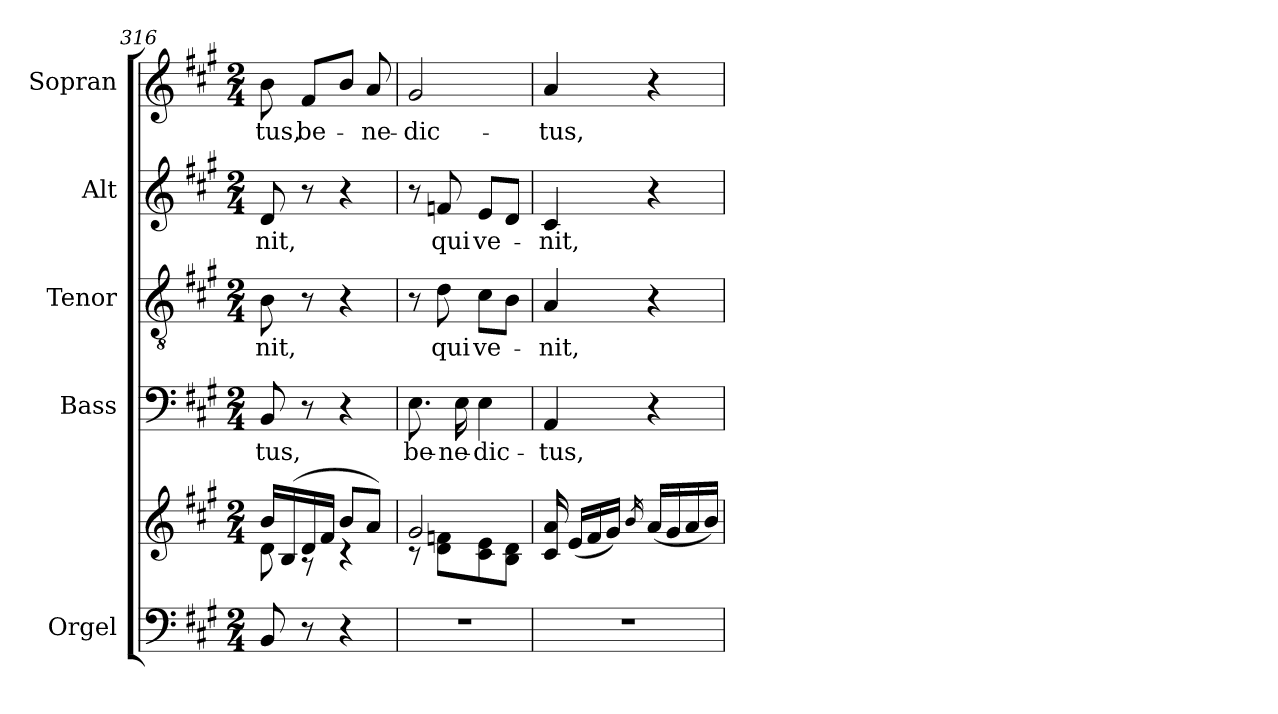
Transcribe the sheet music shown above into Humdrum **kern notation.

**kern	**kern	**kern	**text	**kern	**text	**kern	**text	**kern	**text
*part5	*part5	*part4	*part4	*part3	*part3	*part2	*part2	*part1	*part1
*staff6	*staff5	*staff4	*staff4	*staff3	*staff3	*staff2	*staff2	*staff1	*staff1
*I"Orgel	*	*I"Bass	*	*I"Tenor	*	*I"Alt	*	*I"Sopran	*
*I'Org.	*	*I'B.	*	*I'T.	*	*I'A.	*	*I'S.	*
*clefF4	*clefG2	*clefF4	*	*clefGv2	*	*clefG2	*	*clefG2	*
*k[f#c#g#]	*k[f#c#g#]	*k[f#c#g#]	*	*k[f#c#g#]	*	*k[f#c#g#]	*	*k[f#c#g#]	*
*A:	*A:	*A:	*	*A:	*	*A:	*	*A:	*
*M2/4	*M2/4	*M2/4	*	*M2/4	*	*M2/4	*	*M2/4	*
=316	=316	=316	=316	=316	=316	=316	=316	=316	=316
*	*^	*	*	*	*	*	*	*	*
!	!	!	!	!LO:LY:b	!	!LO:LY:b	!	!LO:LY:b	!	!LO:LY:b
8BB/	16b/LL	8d\	8BB/	-tus,	8B\	-nit,	8d/	-nit,	8b\	-tus,
.	(>16B/	.	.	.	.	.	.	.	.	.
!	!	!	!	!	!	!	!	!	!	!LO:LY:b
8r	16d/	8rG	8r	.	8r	.	8r	.	8f#/L	be-
.	16f#/JJ	.	.	.	.	.	.	.	.	.
4r	8b/L	4rc	4r	.	4r	.	4r	.	8b/J	.
!	!	!	!	!	!	!	!	!	!	!LO:LY:b
.	8a/J)	.	.	.	.	.	.	.	8a/	-ne-
=317	=317	=317	=317	=317	=317	=317	=317	=317	=317	=317
!	!	!	!	!LO:LY:b	!	!	!	!	!	!LO:LY:b
2r	2g#/	8rc	8.E\	be-	8r	.	8r	.	2g#/	-dic-
!	!	!	!	!	!	!LO:LY:b	!	!LO:LY:b	!	!
.	.	8d\ 8fn\L	.	.	8d\	qui	8fn/	qui	.	.
!	!	!	!	!LO:LY:b	!	!	!	!	!	!
.	.	.	16E\	-ne-	.	.	.	.	.	.
!	!	!	!	!LO:LY:b	!	!LO:LY:b	!	!LO:LY:b	!	!
.	.	8c#\ 8e\	4E\	-dic-	8c#\L	ve-	8e/L	ve-	.	.
.	.	8B\ 8d\J	.	.	8B\J	.	8d/J	.	.	.
=318	=318	=318	=318	=318	=318	=318	=318	=318	=318	=318
!	!	!	!	!LO:LY:b	!	!LO:LY:b	!	!LO:LY:b	!	!LO:LY:b
*	*v	*v	*	*	*	*	*	*	*	*
2r	16c#/ 16a/	4AA/	-tus,	4A/	-nit,	4c#/	-nit,	4a/	-tus,
.	(<16e/LL	.	.	.	.	.	.	.	.
.	16f#/	.	.	.	.	.	.	.	.
.	16g#/JJ)	.	.	.	.	.	.	.	.
.	16qb/	.	.	.	.	.	.	.	.
.	(<16a/LL	4r	.	4r	.	4r	.	4r	.
.	16g#/	.	.	.	.	.	.	.	.
.	16a/	.	.	.	.	.	.	.	.
.	16b/JJ)	.	.	.	.	.	.	.	.
=	=	=	=	=	=	=	=	=	=
*-	*-	*-	*-	*-	*-	*-	*-	*-	*-
